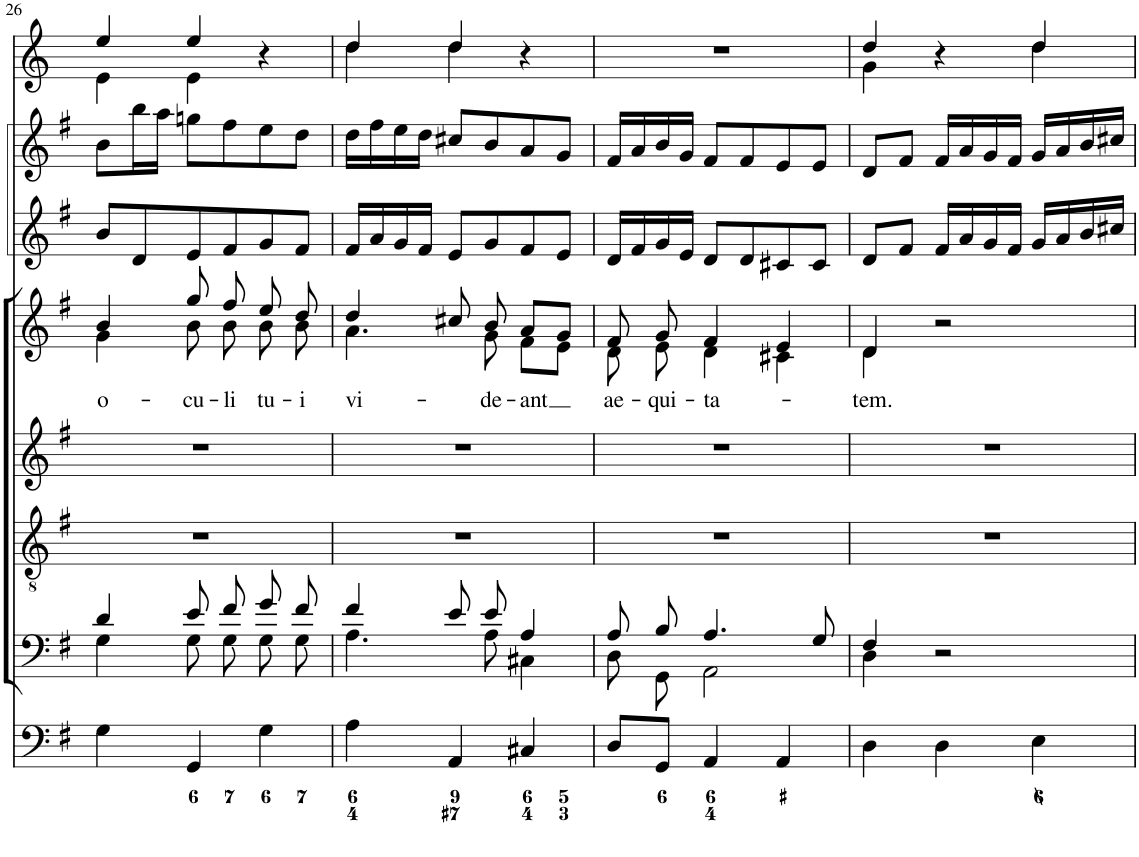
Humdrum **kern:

**kern	**kern	**kern	**kern	**kern	**text	**kern	**kern	**kern
*part8	*part7	*part6	*part5	*part4	*part4	*part3	*part2	*part1
*staff8	*staff7	*staff6	*staff5	*staff4	*staff4	*staff3	*staff2	*staff1
*I"Organ	*I"Voice	*I"Tenor	*I"Alto	*I"Voice	*	*I"Violin	*I"Violini	*I"Corni in G
*	*	*	*	*	*	*I'Vln	*I'Vln	*
!!LO:PB:g=z
*clefF4	*clefF4	*clefGv2	*clefG2	*clefG2	*	*clefG2	*clefG2	*clefG2
*	*	*	*	*	*	*	*	*Trd3c5
*k[f#]	*k[f#]	*k[f#]	*k[f#]	*k[f#]	*	*k[f#]	*k[f#]	*k[]
*M3/4	*M3/4	*M3/4	*M3/4	*M3/4	*	*M3/4	*M3/4	*M3/4
=26	=26	=26	=26	=26	=26	=26	=26	=26
*	*^	*	*	*	*	*	*	*
!	!	!	!	!	!	!LO:LY:b	!	!	!
*	*	*	*	*	*^	*	*	*	*^
4G\	4d/	4G\	2.r	2.r	4b/	4g\	o-	8b/L	8b\L	4ee/	4e\
.	.	.	.	.	.	.	.	8d/	16bb\L	.	.
.	.	.	.	.	.	.	.	.	16aa\JJ	.	.
!	!	!	!	!	!	!	!LO:LY:b	!	!	!	!
4GG/	8e/L	8G\L	.	.	8gg/	8b\	-cu-	8e/	8ggn\L	4ee/	4e\
!	!	!	!	!	!	!	!LO:LY:b	!	!	!	!
.	8f#/J	8G\J	.	.	8ff#/	8b\	-li	8f#/	8ff#\	.	.
!	!	!	!	!	!	!	!LO:LY:b	!	!	!	!
4G\	8g/L	8G\L	.	.	8ee/	8b\	tu-	8g/	8ee\	4r	4ryy
!	!	!	!	!	!	!	!LO:LY:b	!	!	!	!
.	8f#/J	8G\J	.	.	8dd/	8b\	-i	8f#/J	8dd\J	.	.
=27	=27	=27	=27	=27	=27	=27	=27	=27	=27	=27	=27
!	!	!	!	!	!	!	!LO:LY:b	!	!	!	!
4A\	4f#/	4.A\	2.r	2.r	4dd/	4.a\	vi-	16f#/LL	16dd\LL	4dd/	4dd\
.	.	.	.	.	.	.	.	16a/	16ff#\	.	.
.	.	.	.	.	.	.	.	16g/	16ee\	.	.
.	.	.	.	.	.	.	.	16f#/JJ	16dd\JJ	.	.
4AA/	8e/L	.	.	.	8cc#X/	.	.	8e/L	8cc#X/L	4dd/	4dd\
!	!	!	!	!	!	!	!LO:LY:b	!	!	!	!
.	8e/J	8A\	.	.	8b/	8g\	-de-	8g/	8b/	.	.
!	!	!	!	!	!	!	!LO:LY:b	!	!	!	!
4C#X/	4A/	4C#X\	.	.	8a/L	8f#\L	-ant	8f#/	8a/	4r	4ryy
.	.	.	.	.	8g/J	8e\J	.	8e/J	8g/J	.	.
*	*	*	*	*	*	*	*	*	*	*v	*v
=28	=28	=28	=28	=28	=28	=28	=28	=28	=28	=28
!	!	!	!	!	!	!	!LO:LY:b	!	!	!
8D/L	8A/L	8D\L	2.r	2.r	8f#/	8d\	ae-	16d/LL	16f#/LL	2.r
.	.	.	.	.	.	.	.	16f#/	16a/	.
!	!	!	!	!	!	!	!LO:LY:b	!	!	!
8GG/J	8B/J	8GG\J	.	.	8g/	8e\	-qui-	16g/	16b/	.
.	.	.	.	.	.	.	.	16e/JJ	16g/JJ	.
!	!	!	!	!	!	!	!LO:LY:b	!	!	!
4AA/	4.A/	2AA\	.	.	4f#/	4d\	-ta-	8d/L	8f#/L	.
.	.	.	.	.	.	.	.	8d/	8f#/	.
4AA/	.	.	.	.	4e/	4c#X\	.	8c#X/	8e/	.
.	8G/	.	.	.	.	.	.	8c#/J	8e/J	.
=29	=29	=29	=29	=29	=29	=29	=29	=29	=29	=29
!	!	!	!	!	!	!	!LO:LY:b	!	!	!
*	*	*	*	*	*	*	*	*	*	*^
4D\	4F#/	4D\	2.r	2.r	4d/	4d\	-tem.	8d/L	8d/L	4dd/	4g\
.	.	.	.	.	.	.	.	8f#/J	8f#/J	.	.
4D\	2r	2ryy	.	.	2r	2ryy	.	16f#/LL	16f#/LL	4r	4ryy
.	.	.	.	.	.	.	.	16a/	16a/	.	.
.	.	.	.	.	.	.	.	16g/	16g/	.	.
.	.	.	.	.	.	.	.	16f#/JJ	16f#/JJ	.	.
4E\	.	.	.	.	.	.	.	16g/LL	16g/LL	4dd/	4dd\
.	.	.	.	.	.	.	.	16a/	16a/	.	.
.	.	.	.	.	.	.	.	16b/	16b/	.	.
.	.	.	.	.	.	.	.	16cc#X/JJ	16cc#X/JJ	.	.
*	*v	*v	*	*	*v	*v	*	*	*	*v	*v
=	=	=	=	=	=	=	=	=
*-	*-	*-	*-	*-	*-	*-	*-	*-
